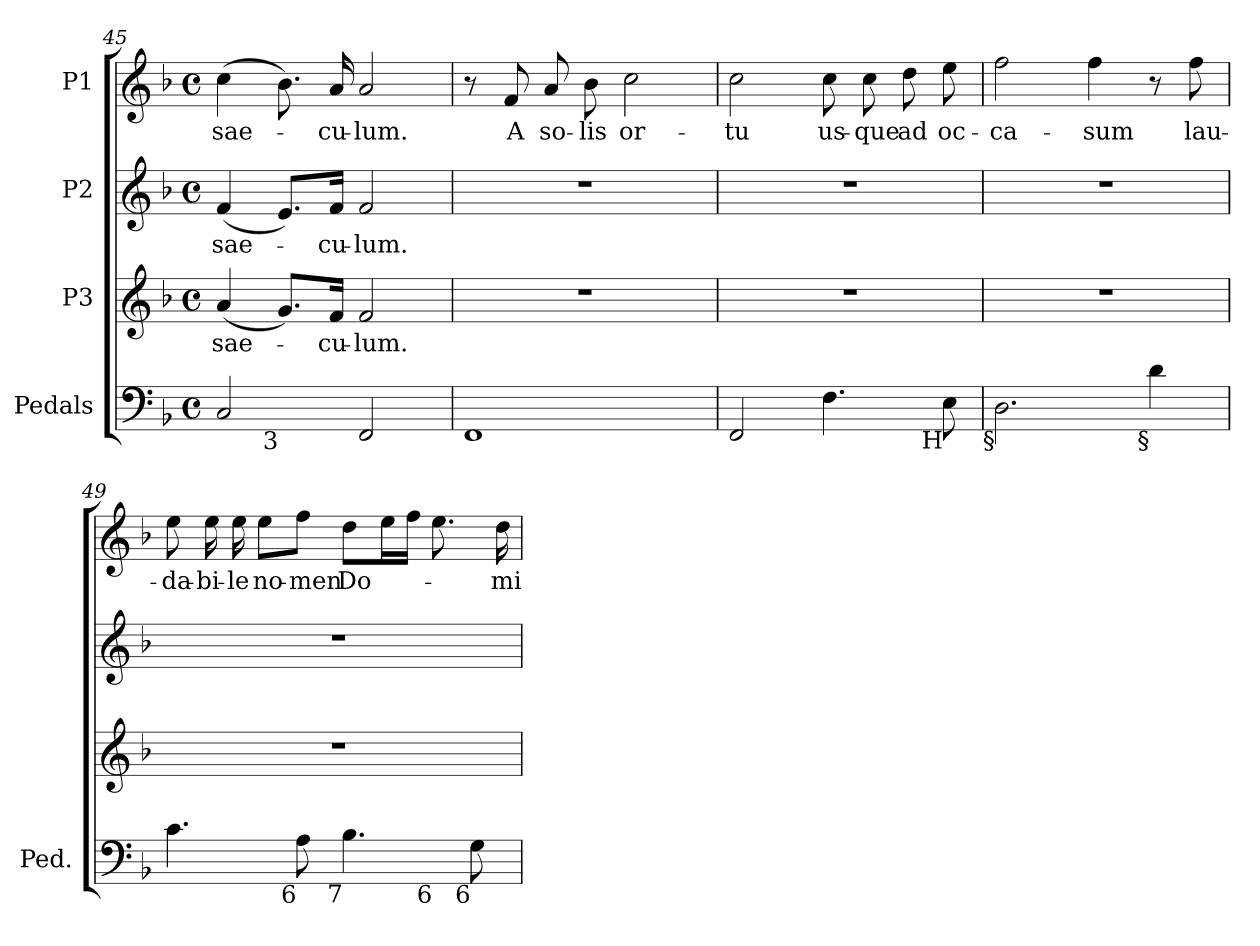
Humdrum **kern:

**kern	**kern	**text	**kern	**text	**kern	**text
*part4	*part3	*part3	*part2	*part2	*part1	*part1
*staff4	*staff3	*staff3	*staff2	*staff2	*staff1	*staff1
*I"Pedals	*I"P3	*	*I"P2	*	*I"P1	*
*I'Ped.	*	*	*	*	*	*
!!LO:LB:g=z
*clefF4	*clefG2	*	*clefG2	*	*clefG2	*
*k[b-]	*k[b-]	*	*k[b-]	*	*k[b-]	*
*F:	*F:	*	*F:	*	*F:	*
*M4/4	*M4/4	*	*M4/4	*	*M4/4	*
*met(c)	*met(c)	*	*met(c)	*	*met(c)	*
=45	=45	=45	=45	=45	=45	=45
!	!	!LO:LY:b:color=#000000	!	!	!	!
!	!	!	!	!LO:LY:b:color=#000000	!	!
!LO:TX:b:rj:t=6	!	!	!	!	!	!
!LO:TX:t=4	!	!	!	!	!	!
!	!	!	!	!	!	!LO:LY:b:color=#000000
*^	*	*	*	*	*	*
2Ci/	4ryy	(4ai/	sae-	(4fi/	sae-	(4cci\	sae-
!	!LO:TX:b:rj:t=3	!	!	!	!	!	!
.	2.ryy	8.gi/L)	.	8.ei/L)	.	8.b-i\)	.
!	!	!	!LO:LY:b:color=#000000	!	!	!	!
!	!	!	!	!	!LO:LY:b:color=#000000	!	!
!	!	!	!	!	!	!	!LO:LY:b:color=#000000
.	.	16fi/Jk	-cu-	16fi/Jk	-cu-	16ai/	-cu-
!	!	!	!LO:LY:b:color=#000000	!	!	!	!
!	!	!	!	!	!LO:LY:b:color=#000000	!	!
!	!	!	!	!	!	!	!LO:LY:b:color=#000000
2FFi/	.	2fi/	-lum.	2fi/	-lum.	2ai/	-lum.
*v	*v	*	*	*	*	*	*
=46	=46	=46	=46	=46	=46	=46
1FFi	1r	.	1r	.	8r	.
!	!	!	!	!	!	!LO:LY:b:color=#000000
.	.	.	.	.	8fi/	A
!	!	!	!	!	!	!LO:LY:b:color=#000000
.	.	.	.	.	8ai/	so-
!	!	!	!	!	!	!LO:LY:b:color=#000000
.	.	.	.	.	8b-i\	-lis
!	!	!	!	!	!	!LO:LY:b:color=#000000
.	.	.	.	.	2cci\	or-
=47	=47	=47	=47	=47	=47	=47
!	!	!	!	!	!	!LO:LY:b:color=#000000
2FFi/	1r	.	1r	.	2cci\	-tu
!	!	!	!	!	!	!LO:LY:b:color=#000000
4.Fi\	.	.	.	.	8cci\	us-
!	!	!	!	!	!	!LO:LY:b:color=#000000
.	.	.	.	.	8cci\	-que
!	!	!	!	!	!	!LO:LY:b:color=#000000
.	.	.	.	.	8ddi\	ad
!LO:TX:b:rj:t=H	!	!	!	!	!	!
!	!	!	!	!	!	!LO:LY:b:color=#000000
8Ei\	.	.	.	.	8eei\	oc-
=48	=48	=48	=48	=48	=48	=48
!LO:TX:b:rj:t=§	!	!	!	!	!	!
!	!	!	!	!	!	!LO:LY:b:color=#000000
2.Di\	1r	.	1r	.	2ffi\	-ca-
!	!	!	!	!	!	!LO:LY:b:color=#000000
.	.	.	.	.	4ffi\	-sum
!LO:TX:b:rj:t=§	!	!	!	!	!	!
4di\	.	.	.	.	8r	.
!	!	!	!	!	!	!LO:LY:b:color=#000000
.	.	.	.	.	8ffi\	lau-
!!LO:PB:g=z
=49	=49	=49	=49	=49	=49	=49
!LO:TX:b:rj:t=6	!	!	!	!	!	!
!	!	!	!	!	!	!LO:LY:b:color=#000000
*^	*	*	*	*	*	*
4.ci\	2.ryy	1r	.	1r	.	8eei\	-da-
!	!	!	!	!	!	!	!LO:LY:b:color=#000000
.	.	.	.	.	.	16eei\	-bi-
!	!	!	!	!	!	!	!LO:LY:b:color=#000000
.	.	.	.	.	.	16eei\	-le
!	!	!	!	!	!	!	!LO:LY:b:color=#000000
.	.	.	.	.	.	8eei\L	no-
!LO:TX:b:rj:t=6	!	!	!	!	!	!	!
!	!	!	!	!	!	!	!LO:LY:b:color=#000000
8Ai\	.	.	.	.	.	8ffi\J	-men
!LO:TX:b:rj:t=7	!	!	!	!	!	!	!
!	!	!	!	!	!	!	!LO:LY:b:color=#000000
4.B-i\	.	.	.	.	.	8ddi\L	Do-
.	.	.	.	.	.	16eei\L	.
.	.	.	.	.	.	16ffi\JJ	.
!	!LO:TX:b:rj:t=6	!	!	!	!	!	!
.	4ryy	.	.	.	.	8.eei\	.
!LO:TX:b:rj:t=6	!	!	!	!	!	!	!
8Gi\	.	.	.	.	.	.	.
!	!	!	!	!	!	!	!LO:LY:b:color=#000000
.	.	.	.	.	.	16ddi\	-mi-
*v	*v	*	*	*	*	*	*
=	=	=	=	=	=	=
*-	*-	*-	*-	*-	*-	*-
